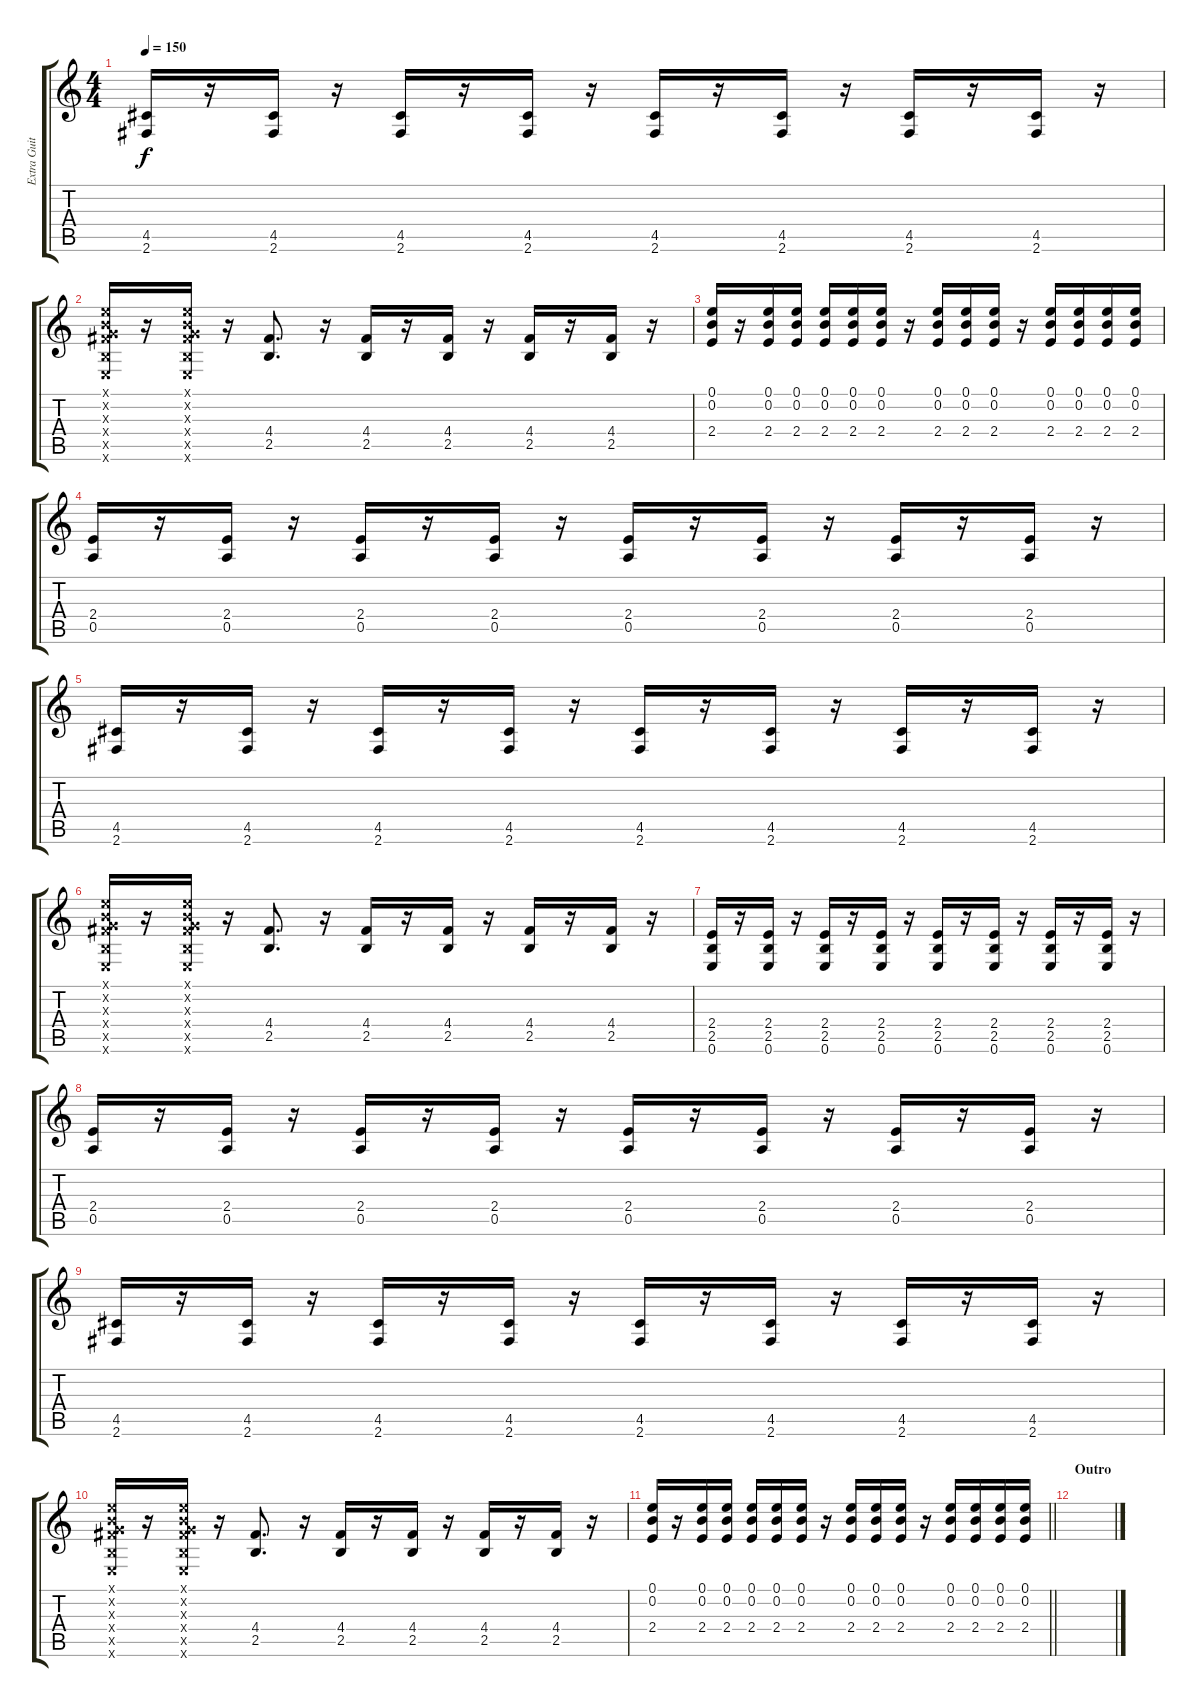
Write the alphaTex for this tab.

\track ("Extra Guitar" "Extra Guit") {instrument electricguitarmuted}
\staff {score tabs}
\tuning (E4 B3 G3 D3 A2 E2) {hide}
\ts (4 4)
\tempo 150
\clef g2
\ks c
(4.5 2.6).16{dy f} r.16 (4.5 2.6).16 r.16 (4.5 2.6).16 r.16 (4.5 2.6).16 r.16 (4.5 2.6).16 r.16 (4.5 2.6).16 r.16 (4.5 2.6).16 r.16 (4.5 2.6).16 r.16 |
(0.1{x} 0.2{x} 0.3{x} 4.4{x} 2.5{x} 0.6{x}).16 r.16 (0.1{x} 0.2{x} 0.3{x} 4.4{x} 2.5{x} 0.6{x}).16 r.16 (4.4 2.5).8{d} r.16 (4.4 2.5).16 r.16 (4.4 2.5).16 r.16 (4.4 2.5).16 r.16 (4.4 2.5).16 r.16 |
(0.1 0.2 2.4).16 r.16 (0.1 0.2 2.4).16 (0.1 0.2 2.4).16 (0.1 0.2 2.4).16 (0.1 0.2 2.4).16 (0.1 0.2 2.4).16 r.16 (0.1 0.2 2.4).16 (0.1 0.2 2.4).16 (0.1 0.2 2.4).16 r.16 (0.1 0.2 2.4).16 (0.1 0.2 2.4).16 (0.1 0.2 2.4).16 (0.1 0.2 2.4).16 |
(2.4 0.5).16 r.16 (2.4 0.5).16 r.16 (2.4 0.5).16 r.16 (2.4 0.5).16 r.16 (2.4 0.5).16 r.16 (2.4 0.5).16 r.16 (2.4 0.5).16 r.16 (2.4 0.5).16 r.16 |
(4.5 2.6).16 r.16 (4.5 2.6).16 r.16 (4.5 2.6).16 r.16 (4.5 2.6).16 r.16 (4.5 2.6).16 r.16 (4.5 2.6).16 r.16 (4.5 2.6).16 r.16 (4.5 2.6).16 r.16 |
(0.1{x} 0.2{x} 0.3{x} 4.4{x} 2.5{x} 0.6{x}).16 r.16 (0.1{x} 0.2{x} 0.3{x} 4.4{x} 2.5{x} 0.6{x}).16 r.16 (4.4 2.5).8{d} r.16 (4.4 2.5).16 r.16 (4.4 2.5).16 r.16 (4.4 2.5).16 r.16 (4.4 2.5).16 r.16 |
(2.4 2.5 0.6).16 r.16 (2.4 2.5 0.6).16 r.16 (2.4 2.5 0.6).16 r.16 (2.4 2.5 0.6).16 r.16 (2.4 2.5 0.6).16 r.16 (2.4 2.5 0.6).16 r.16 (2.4 2.5 0.6).16 r.16 (2.4 2.5 0.6).16 r.16 |
(2.4 0.5).16 r.16 (2.4 0.5).16 r.16 (2.4 0.5).16 r.16 (2.4 0.5).16 r.16 (2.4 0.5).16 r.16 (2.4 0.5).16 r.16 (2.4 0.5).16 r.16 (2.4 0.5).16 r.16 |
(4.5 2.6).16 r.16 (4.5 2.6).16 r.16 (4.5 2.6).16 r.16 (4.5 2.6).16 r.16 (4.5 2.6).16 r.16 (4.5 2.6).16 r.16 (4.5 2.6).16 r.16 (4.5 2.6).16 r.16 |
(0.1{x} 0.2{x} 0.3{x} 4.4{x} 2.5{x} 0.6{x}).16 r.16 (0.1{x} 0.2{x} 0.3{x} 4.4{x} 2.5{x} 0.6{x}).16 r.16 (4.4 2.5).8{d} r.16 (4.4 2.5).16 r.16 (4.4 2.5).16 r.16 (4.4 2.5).16 r.16 (4.4 2.5).16 r.16 |
\barLineRight lightlight
(0.1 0.2 2.4).16 r.16 (0.1 0.2 2.4).16 (0.1 0.2 2.4).16 (0.1 0.2 2.4).16 (0.1 0.2 2.4).16 (0.1 0.2 2.4).16 r.16 (0.1 0.2 2.4).16 (0.1 0.2 2.4).16 (0.1 0.2 2.4).16 r.16 (0.1 0.2 2.4).16 (0.1 0.2 2.4).16 (0.1 0.2 2.4).16 (0.1 0.2 2.4).16 |
\section ("" "Outro")
